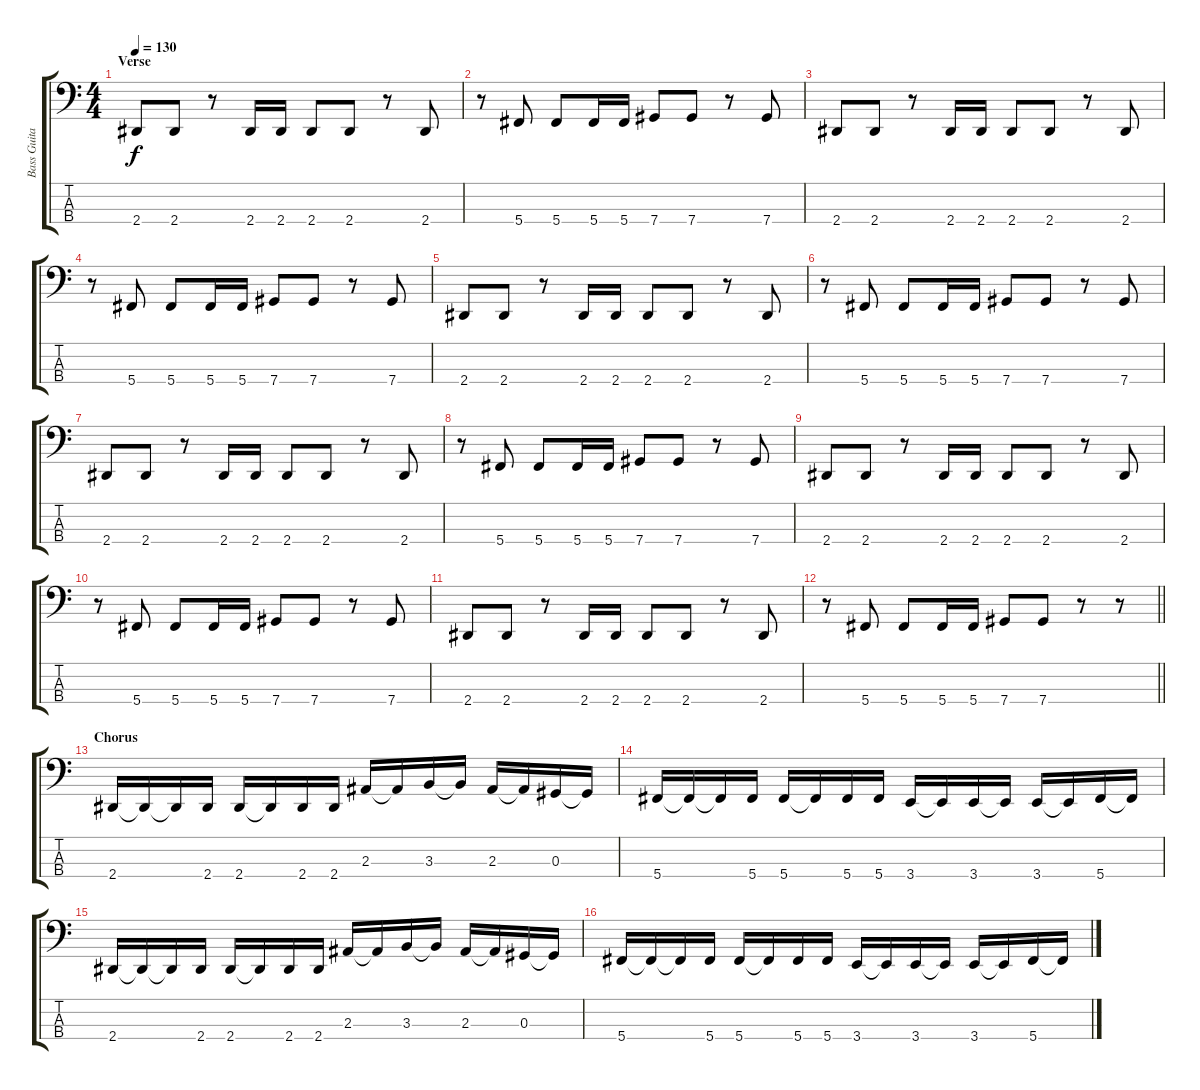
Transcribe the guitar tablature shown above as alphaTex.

\track ("Bass Guitar - Pheonix" "Bass Guita") {instrument electricbassfinger}
\staff {score tabs}
\tuning (Gb2 Db2 Ab1 Db1) {hide}
\ts (4 4)
\section ("" "Verse")
\tempo 130
\clef f4
\ks c
2.4.8{dy f} 2.4.8 r.8 2.4.16 2.4.16 2.4.8 2.4.8 r.8 2.4.8 |
r.8 5.4.8 5.4.8 5.4.16 5.4.16 7.4.8 7.4.8 r.8 7.4.8 |
2.4.8 2.4.8 r.8 2.4.16 2.4.16 2.4.8 2.4.8 r.8 2.4.8 |
r.8 5.4.8 5.4.8 5.4.16 5.4.16 7.4.8 7.4.8 r.8 7.4.8 |
2.4.8 2.4.8 r.8 2.4.16 2.4.16 2.4.8 2.4.8 r.8 2.4.8 |
r.8 5.4.8 5.4.8 5.4.16 5.4.16 7.4.8 7.4.8 r.8 7.4.8 |
2.4.8 2.4.8 r.8 2.4.16 2.4.16 2.4.8 2.4.8 r.8 2.4.8 |
r.8 5.4.8 5.4.8 5.4.16 5.4.16 7.4.8 7.4.8 r.8 7.4.8 |
2.4.8 2.4.8 r.8 2.4.16 2.4.16 2.4.8 2.4.8 r.8 2.4.8 |
r.8 5.4.8 5.4.8 5.4.16 5.4.16 7.4.8 7.4.8 r.8 7.4.8 |
2.4.8 2.4.8 r.8 2.4.16 2.4.16 2.4.8 2.4.8 r.8 2.4.8 |
\barLineRight lightlight
r.8 5.4.8 5.4.8 5.4.16 5.4.16 7.4.8 7.4.8 r.8 r.8 |
\section ("" "Chorus")
2.4.16 2.4{t}.16 2.4{t}.16 2.4.16 2.4.16 2.4{t}.16 2.4.16 2.4.16 2.3.16 2.3{t}.16 3.3.16 3.3{t}.16 2.3.16 2.3{t}.16 0.3.16 0.3{t}.16 |
5.4.16 5.4{t}.16 5.4{t}.16 5.4.16 5.4.16 5.4{t}.16 5.4.16 5.4.16 3.4.16 3.4{t}.16 3.4.16 3.4{t}.16 3.4.16 3.4{t}.16 5.4.16 5.4{t}.16 |
2.4.16 2.4{t}.16 2.4{t}.16 2.4.16 2.4.16 2.4{t}.16 2.4.16 2.4.16 2.3.16 2.3{t}.16 3.3.16 3.3{t}.16 2.3.16 2.3{t}.16 0.3.16 0.3{t}.16 |
5.4.16 5.4{t}.16 5.4{t}.16 5.4.16 5.4.16 5.4{t}.16 5.4.16 5.4.16 3.4.16 3.4{t}.16 3.4.16 3.4{t}.16 3.4.16 3.4{t}.16 5.4.16 5.4{t}.16
